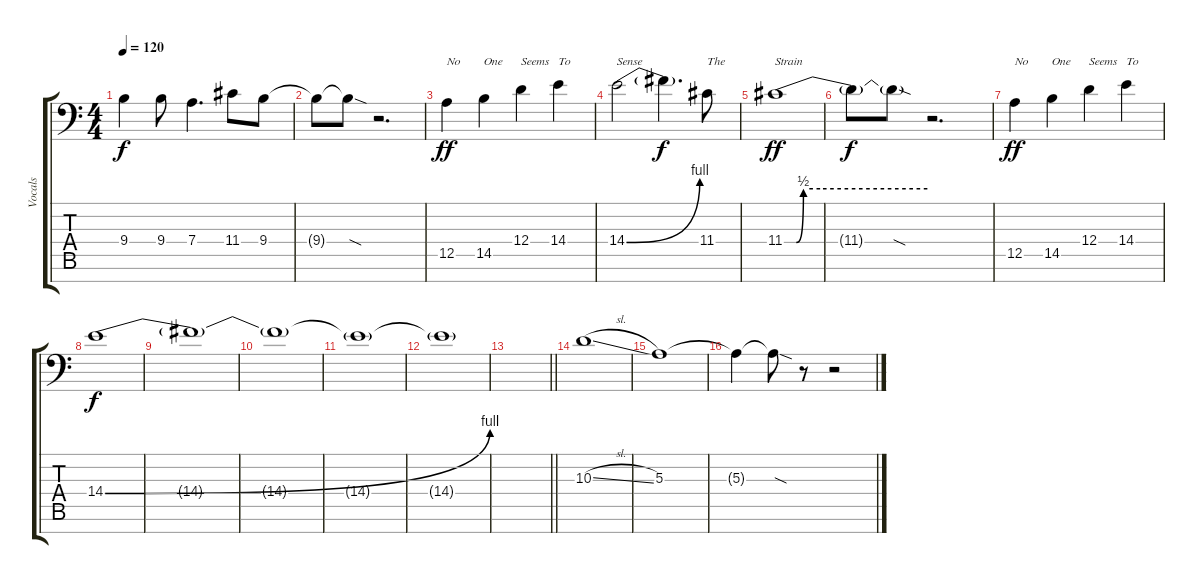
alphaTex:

\track ("Vocals" "Vocals") {instrument bassoon}
\staff {score tabs}
\tuning (D4 A3 E3 D3 A2 E2 A1) {hide}
\ts (4 4)
\tempo 120
\clef f4
\ks c
9.4{t}.4{dy f} 9.4.8 7.4.4{d} 11.4.8 9.4.8 |
9.4{t}.8 9.4{sod t}.8 r.2{d} |
12.5.4{txt "No" dy ff} 14.5.4{txt "One"} 12.4.4{txt "Seems"} 14.4.4{txt "To"} |
14.4{be (bend 0 0 60 4)}.2{txt "Sense"} 14.4{t}.4{d dy f} 11.4.8{txt "The"} |
11.4{be (custom 0 0 5 0 8 2 15 2 60 2)}.1{txt "Strain" dy ff} |
11.4{t}.8{dy f} 11.4{sod t}.8 r.2{d} |
12.5.4{txt "No" dy ff} 14.5.4{txt "One"} 12.4.4{txt "Seems"} 14.4.4{txt "To"} |
14.4{be (bend 0 0 60 4)}.1{dy f} |
14.4{t}.1 |
14.4{t}.1{volume 0} |
14.4{t}.1 |
14.4{t}.1 |
\barLineRight lightlight
|
\section ("" "")
10.3{sl}.1{volume 16} |
5.3.1 |
5.3{t}.4 5.3{sod t}.8 r.8 r.2
